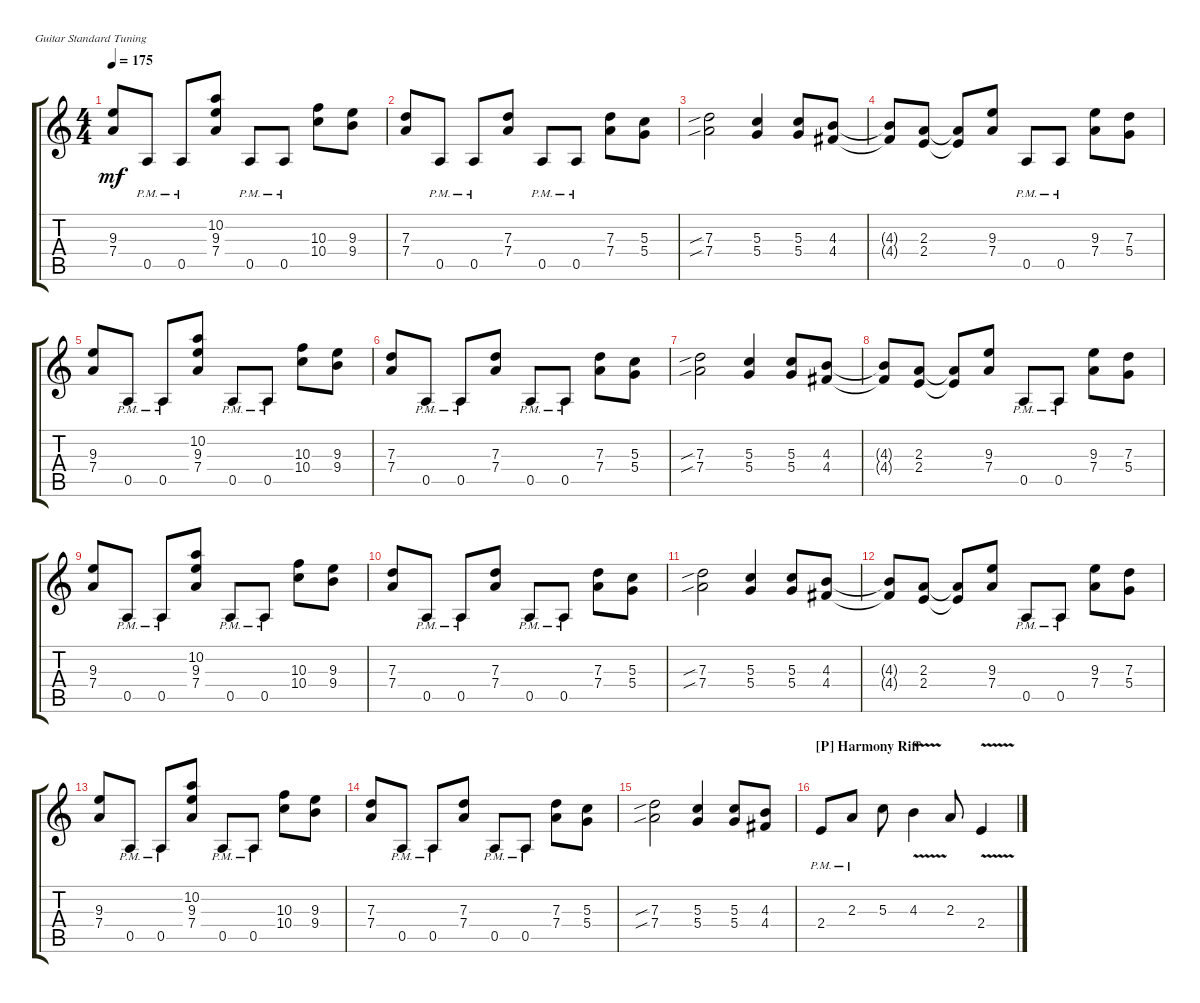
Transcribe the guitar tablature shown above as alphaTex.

\defaultSystemsLayout 4
\bracketExtendMode groupsimilarinstruments
\singleTrackTrackNamePolicy hidden
\multiTrackTrackNamePolicy hidden
\firstSystemTrackNameOrientation horizontal
\otherSystemsTrackNameOrientation horizontal
\track ("Dave Murray" "E-Gt") {instrument distortionguitar}
\staff {score tabs}
\tuning (E4 B3 G3 D3 A2 E2)
\ts (4 4)
\tempo 175
\clef g2
\scale
1.03909
\ks c
(7.4 9.3).8{dy mf} 0.5{pm}.8 0.5{pm}.8 (7.4 9.3 10.2).8 0.5{pm}.8 0.5{pm}.8 (10.4 10.3).8 (9.4 9.3).8 |
\scale
0.960908 (7.4 7.3).8 0.5{pm}.8 0.5{pm}.8 (7.4 7.3).8 0.5{pm}.8 0.5{pm}.8 (7.4 7.3).8 (5.4 5.3).8 |
\scale
1.03909 (7.3{sib} 7.4{sib}).2 (5.4 5.3).4 (5.4 5.3).8 (4.4 4.3).8 |
\scale
0.960908 (4.3{t} 4.4{t}).8 (2.4 2.3).8 (2.3{t} 2.4{t}).8 (7.4 9.3).8 0.5{pm}.8 0.5{pm}.8 (7.4 9.3).8 (5.4 7.3).8 |
\scale
1.03909 (7.4 9.3).8 0.5{pm}.8 0.5{pm}.8 (7.4 9.3 10.2).8 0.5{pm}.8 0.5{pm}.8 (10.4 10.3).8 (9.4 9.3).8 |
\scale
0.960908 (7.4 7.3).8 0.5{pm}.8 0.5{pm}.8 (7.4 7.3).8 0.5{pm}.8 0.5{pm}.8 (7.4 7.3).8 (5.4 5.3).8 |
\scale
1.03909 (7.3{sib} 7.4{sib}).2 (5.4 5.3).4 (5.4 5.3).8 (4.4 4.3).8 |
\scale
0.960908 (4.3{t} 4.4{t}).8 (2.4 2.3).8 (2.3{t} 2.4{t}).8 (7.4 9.3).8 0.5{pm}.8 0.5{pm}.8 (7.4 9.3).8 (5.4 7.3).8 |
\scale
1.03909 (7.4 9.3).8 0.5{pm}.8 0.5{pm}.8 (7.4 9.3 10.2).8 0.5{pm}.8 0.5{pm}.8 (10.4 10.3).8 (9.4 9.3).8 |
\scale
0.960908 (7.4 7.3).8 0.5{pm}.8 0.5{pm}.8 (7.4 7.3).8 0.5{pm}.8 0.5{pm}.8 (7.4 7.3).8 (5.4 5.3).8 |
\scale
1.03909 (7.3{sib} 7.4{sib}).2 (5.4 5.3).4 (5.4 5.3).8 (4.4 4.3).8 |
\scale
0.960908 (4.3{t} 4.4{t}).8 (2.4 2.3).8 (2.3{t} 2.4{t}).8 (7.4 9.3).8 0.5{pm}.8 0.5{pm}.8 (7.4 9.3).8 (5.4 7.3).8 |
\scale
1.03909 (7.4 9.3).8 0.5{pm}.8 0.5{pm}.8 (7.4 9.3 10.2).8 0.5{pm}.8 0.5{pm}.8 (10.4 10.3).8 (9.4 9.3).8 |
\scale
0.960908 (7.4 7.3).8 0.5{pm}.8 0.5{pm}.8 (7.4 7.3).8 0.5{pm}.8 0.5{pm}.8 (7.4 7.3).8 (5.4 5.3).8 |
\scale
1.03909 (7.3{sib} 7.4{sib}).2 (5.4 5.3).4 (5.4 5.3).8 (4.4 4.3).8 |
\section ("P" "Harmony Riff")
\scale
0.960908 2.4{pm}.8 2.3{pm}.8 5.3.8 4.3{v}.4 2.3.8 2.4{v}.4
